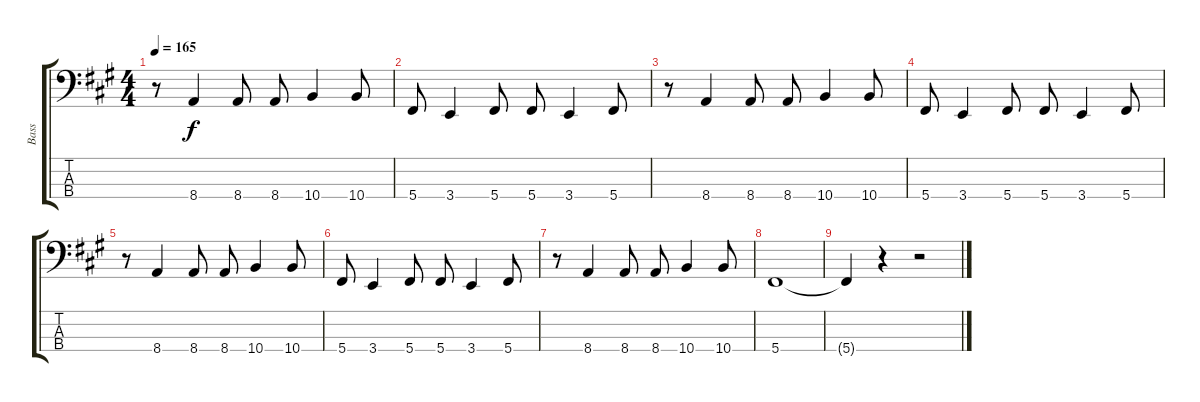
\track ("Bass" "Bass") {instrument electricbasspick}
\staff {score tabs}
\tuning (Gb2 Db2 Ab1 Db1) {hide}
\ts (4 4)
\tempo 165
\clef f4
\ks f#minor
r.8{dy f} 8.4.4 8.4.8 8.4.8 10.4.4 10.4.8 |
5.4.8 3.4.4 5.4.8 5.4.8 3.4.4 5.4.8 |
r.8 8.4.4 8.4.8 8.4.8 10.4.4 10.4.8 |
5.4.8 3.4.4 5.4.8 5.4.8 3.4.4 5.4.8 |
r.8 8.4.4 8.4.8 8.4.8 10.4.4 10.4.8 |
5.4.8 3.4.4 5.4.8 5.4.8 3.4.4 5.4.8 |
r.8 8.4.4 8.4.8 8.4.8 10.4.4 10.4.8 |
5.4.1 |
5.4{t}.4 r.4 r.2
